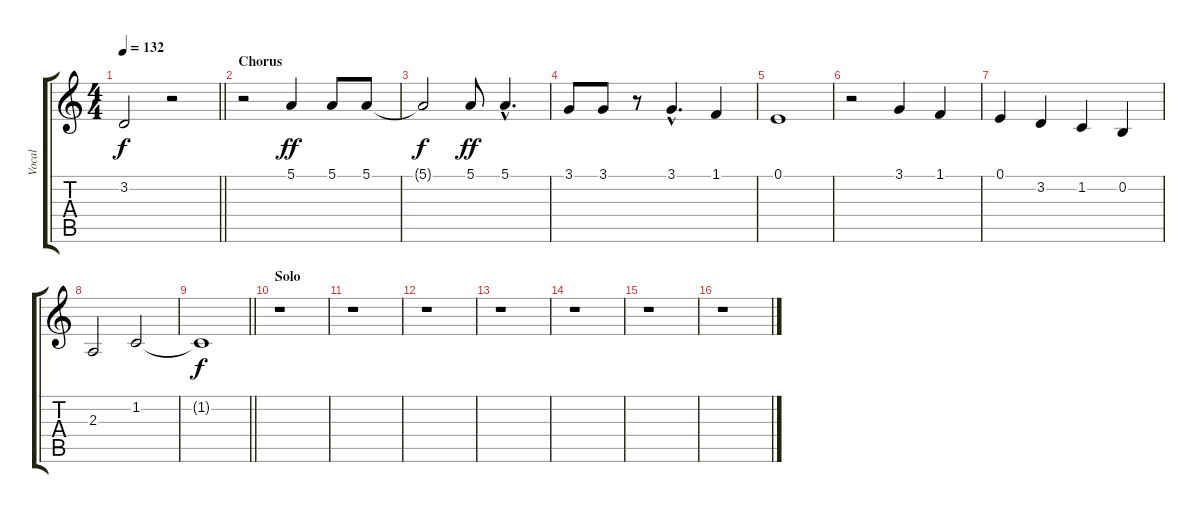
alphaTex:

\track ("Vocal" "Vocal") {instrument clarinet}
\staff {score tabs}
\tuning (E4 B3 G3 D3 A2 E2) {hide}
\ts (4 4)
\tempo 132
\clef g2
\barLineRight lightlight
\ks c
3.2{t}.2{dy f} r.2 |
\section ("" "Chorus")
r.2 5.1.4{dy ff} 5.1.8 5.1.8 |
5.1{t}.2{dy f} 5.1.8{dy ff} 5.1{hac}.4{d} |
3.1.8 3.1.8 r.8 3.1{hac}.4{d} 1.1.4 |
0.1.1 |
r.2 3.1.4 1.1.4 |
0.1.4 3.2.4 1.2.4 0.2.4 |
2.3.2 1.2.2 |
\barLineRight lightlight
1.2{t}.1{dy f} |
\section ("" "Solo")
r.1 |
r.1 |
r.1 |
r.1 |
r.1 |
r.1 |
r.1
